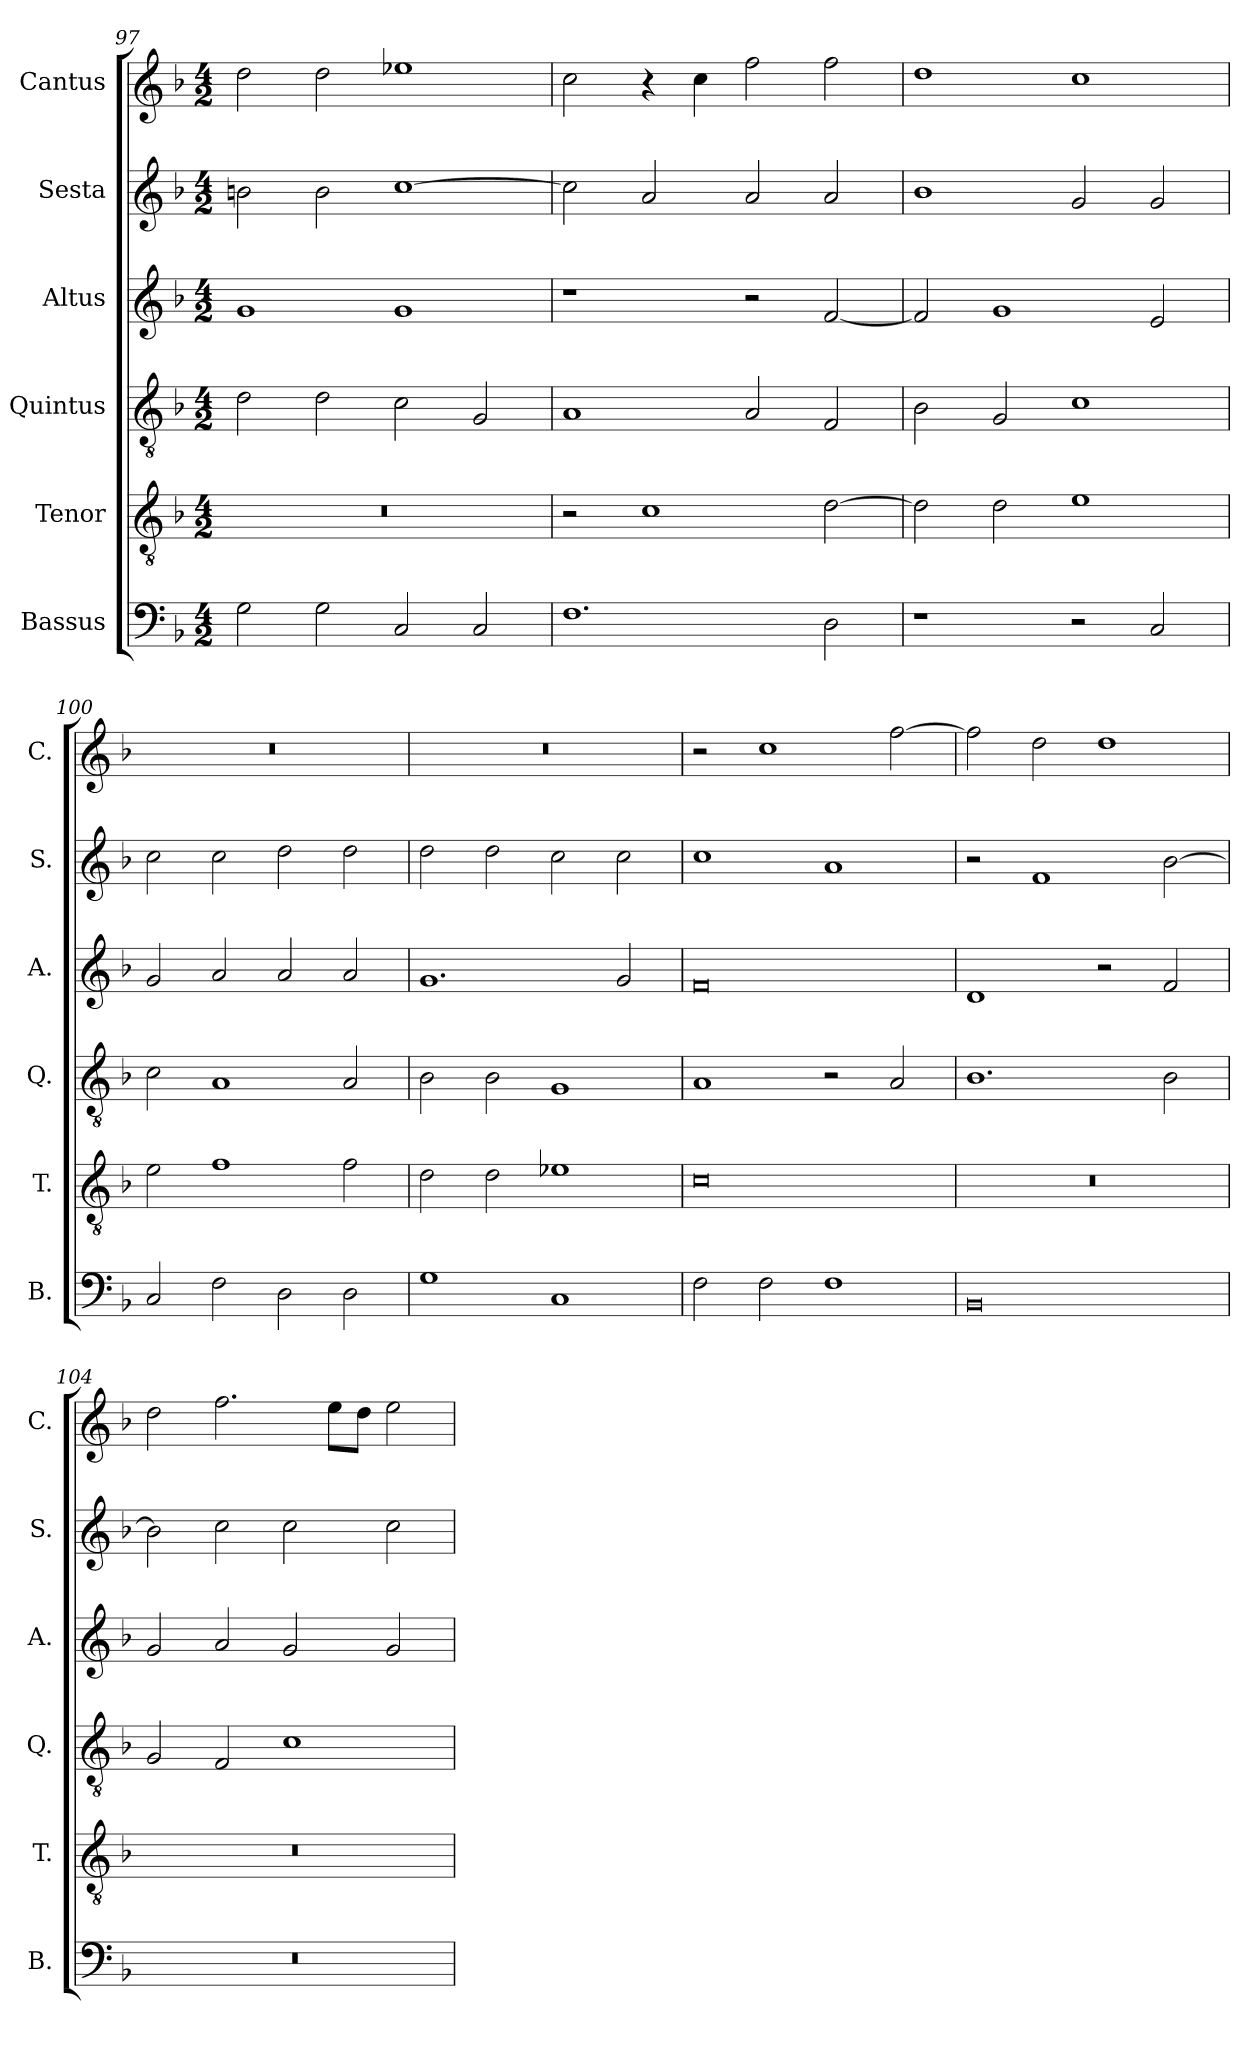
**kern	**kern	**kern	**kern	**kern	**kern
*part6	*part5	*part4	*part3	*part2	*part1
*staff6	*staff5	*staff4	*staff3	*staff2	*staff1
*I"Bassus	*I"Tenor	*I"Quintus	*I"Altus	*I"Sesta	*I"Cantus
*I'B.	*I'T.	*I'Q.	*I'A.	*I'S.	*I'C.
*clefF4	*clefGv2	*clefGv2	*clefG2	*clefG2	*clefG2
*k[b-]	*k[b-]	*k[b-]	*k[b-]	*k[b-]	*k[b-]
*M4/2	*M4/2	*M4/2	*M4/2	*M4/2	*M4/2
=97	=97	=97	=97	=97	=97
2G\	0r	2d\	1g	2bn\	2dd\
2G\	.	2d\	.	2b\	2dd\
2C/	.	2c\	1g	[1cc	1ee-X
2C/	.	2G/	.	.	.
=98	=98	=98	=98	=98	=98
1.F	2r	1A	1r	2cc\]	2cc\
.	1c	.	.	2a/	4r
.	.	.	.	.	4cc\
.	.	2A/	2r	2a/	2ff\
2D\	[2d\	2F/	[2f/	2a/	2ff\
=99	=99	=99	=99	=99	=99
1r	2d\]	2B-\	2f/]	1b-	1dd
.	2d\	2G/	1g	.	.
2r	1e	1c	.	2g/	1cc
2C/	.	.	2e/	2g/	.
=100	=100	=100	=100	=100	=100
2C/	2e\	2c\	2g/	2cc\	0r
2F\	1f	1A	2a/	2cc\	.
2D\	.	.	2a/	2dd\	.
2D\	2f\	2A/	2a/	2dd\	.
=101	=101	=101	=101	=101	=101
1G	2d\	2B-\	1.g	2dd\	0r
.	2d\	2B-\	.	2dd\	.
1C	1e-X	1G	.	2cc\	.
.	.	.	2g/	2cc\	.
!!LO:LB:g=z
=102	=102	=102	=102	=102	=102
2F\	0c	1A	0f	1cc	2r
2F\	.	.	.	.	1cc
1F	.	2r	.	1a	.
.	.	2A/	.	.	[2ff\
=103	=103	=103	=103	=103	=103
0BB-	0r	1.B-	1d	2r	2ff\]
.	.	.	.	1f	2dd\
.	.	.	2r	.	1dd
.	.	2B-\	2f/	[2b-\	.
=104	=104	=104	=104	=104	=104
0r	0r	2G/	2g/	2b-\]	2dd\
.	.	2F/	2a/	2cc\	2.ff\
.	.	1c	2g/	2cc\	.
.	.	.	.	.	8ee\L
.	.	.	.	.	8dd\J
.	.	.	2g/	2cc\	2ee\
=	=	=	=	=	=
*-	*-	*-	*-	*-	*-
